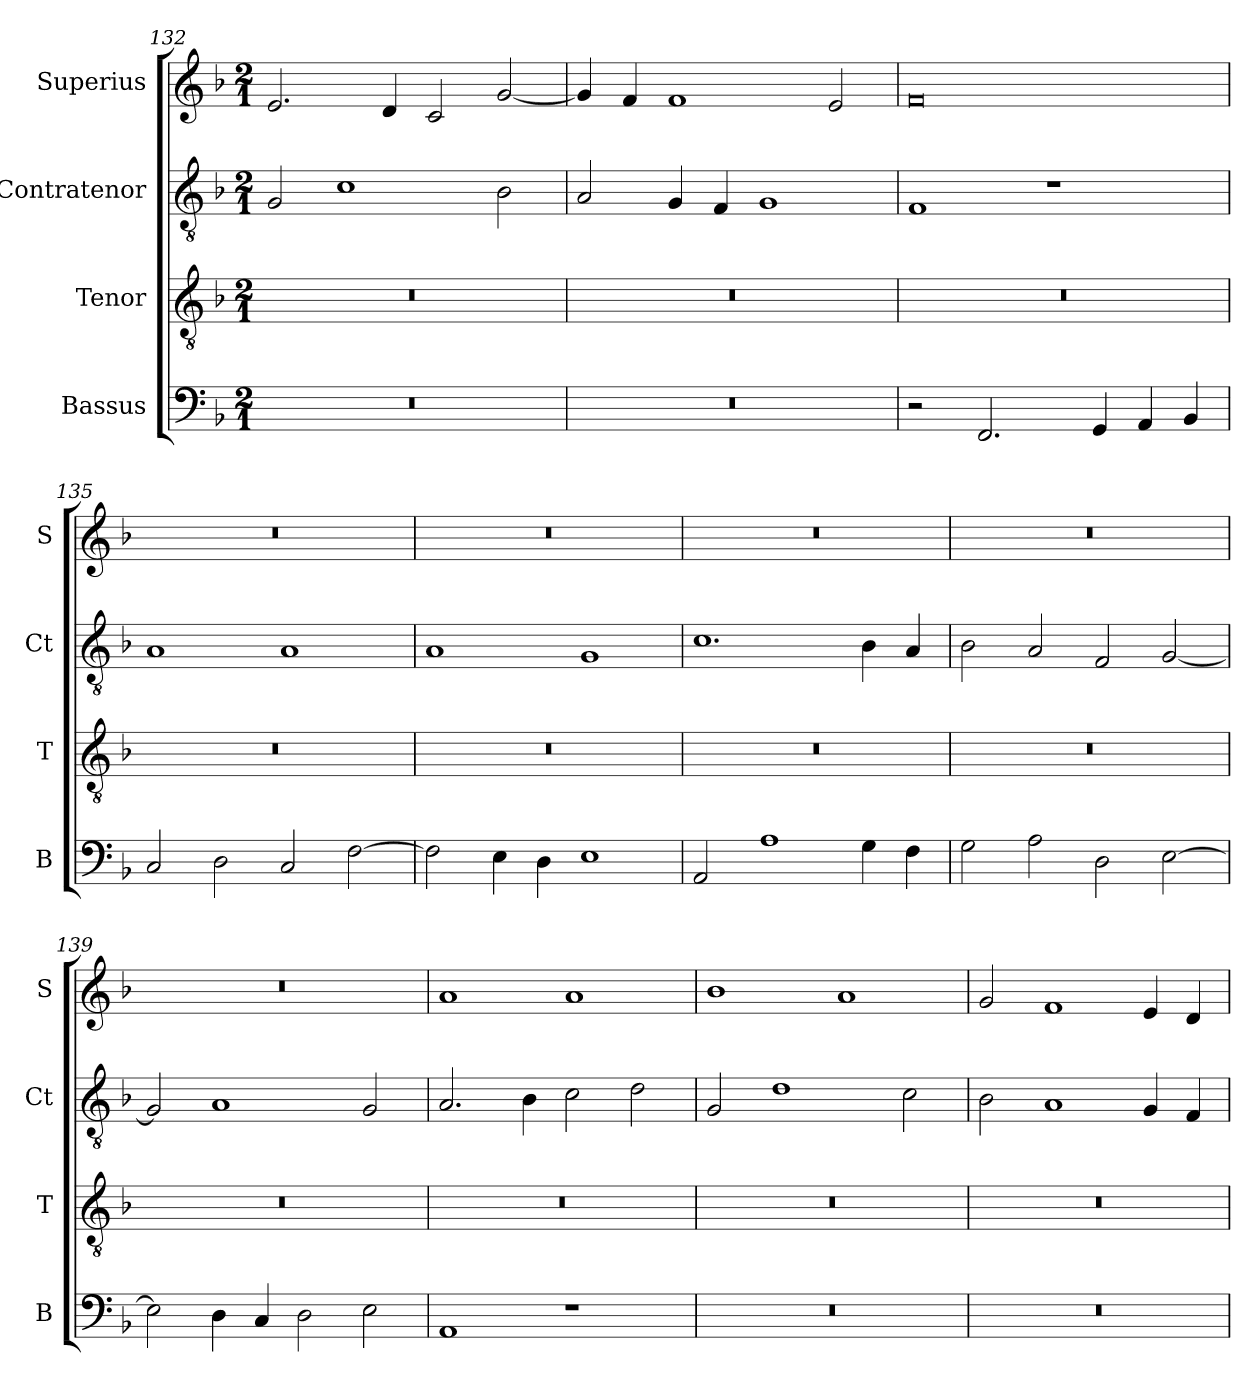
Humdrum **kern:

**kern	**kern	**kern	**kern
*part4	*part3	*part2	*part1
*staff4	*staff3	*staff2	*staff1
*I"Bassus	*I"Tenor	*I"Contratenor	*I"Superius
*I'B	*I'T	*I'Ct	*I'S
*clefF4	*clefGv2	*clefGv2	*clefG2
*k[b-]	*k[b-]	*k[b-]	*k[b-]
*M2/1	*M2/1	*M2/1	*M2/1
=132	=132	=132	=132
0r	0r	2G	2.e
.	.	1c	.
.	.	.	4d
.	.	.	2c
.	.	2B-	[2g
=133	=133	=133	=133
0r	0r	2A	4g]
.	.	.	4f
.	.	4G	1f
.	.	4F	.
.	.	1G	.
.	.	.	2e
=134	=134	=134	=134
2r	0r	1F	0f
2.FF	.	.	.
.	.	1r	.
4GG	.	.	.
4AA	.	.	.
4BB-	.	.	.
=135	=135	=135	=135
2C	0r	1A	0r
2D	.	.	.
2C	.	1A	.
[2F	.	.	.
=136	=136	=136	=136
2F]	0r	1A	0r
4E	.	.	.
4D	.	.	.
1E	.	1G	.
=137	=137	=137	=137
2AA	0r	1.c	0r
1A	.	.	.
4G	.	4B-	.
4F	.	4A	.
=138	=138	=138	=138
2G	0r	2B-	0r
2A	.	2A	.
2D	.	2F	.
[2E	.	[2G	.
=139	=139	=139	=139
2E]	0r	2G]	0r
4D	.	1A	.
4C	.	.	.
2D	.	.	.
2E	.	2G	.
=140	=140	=140	=140
1AA	0r	2.A	1a
.	.	4B-	.
1r	.	2c	1a
.	.	2d	.
=141	=141	=141	=141
0r	0r	2G	1b-
.	.	1d	.
.	.	.	1a
.	.	2c	.
=142	=142	=142	=142
0r	0r	2B-	2g
.	.	1A	1f
.	.	4G	4e
.	.	4F	4d
=	=	=	=
*-	*-	*-	*-
